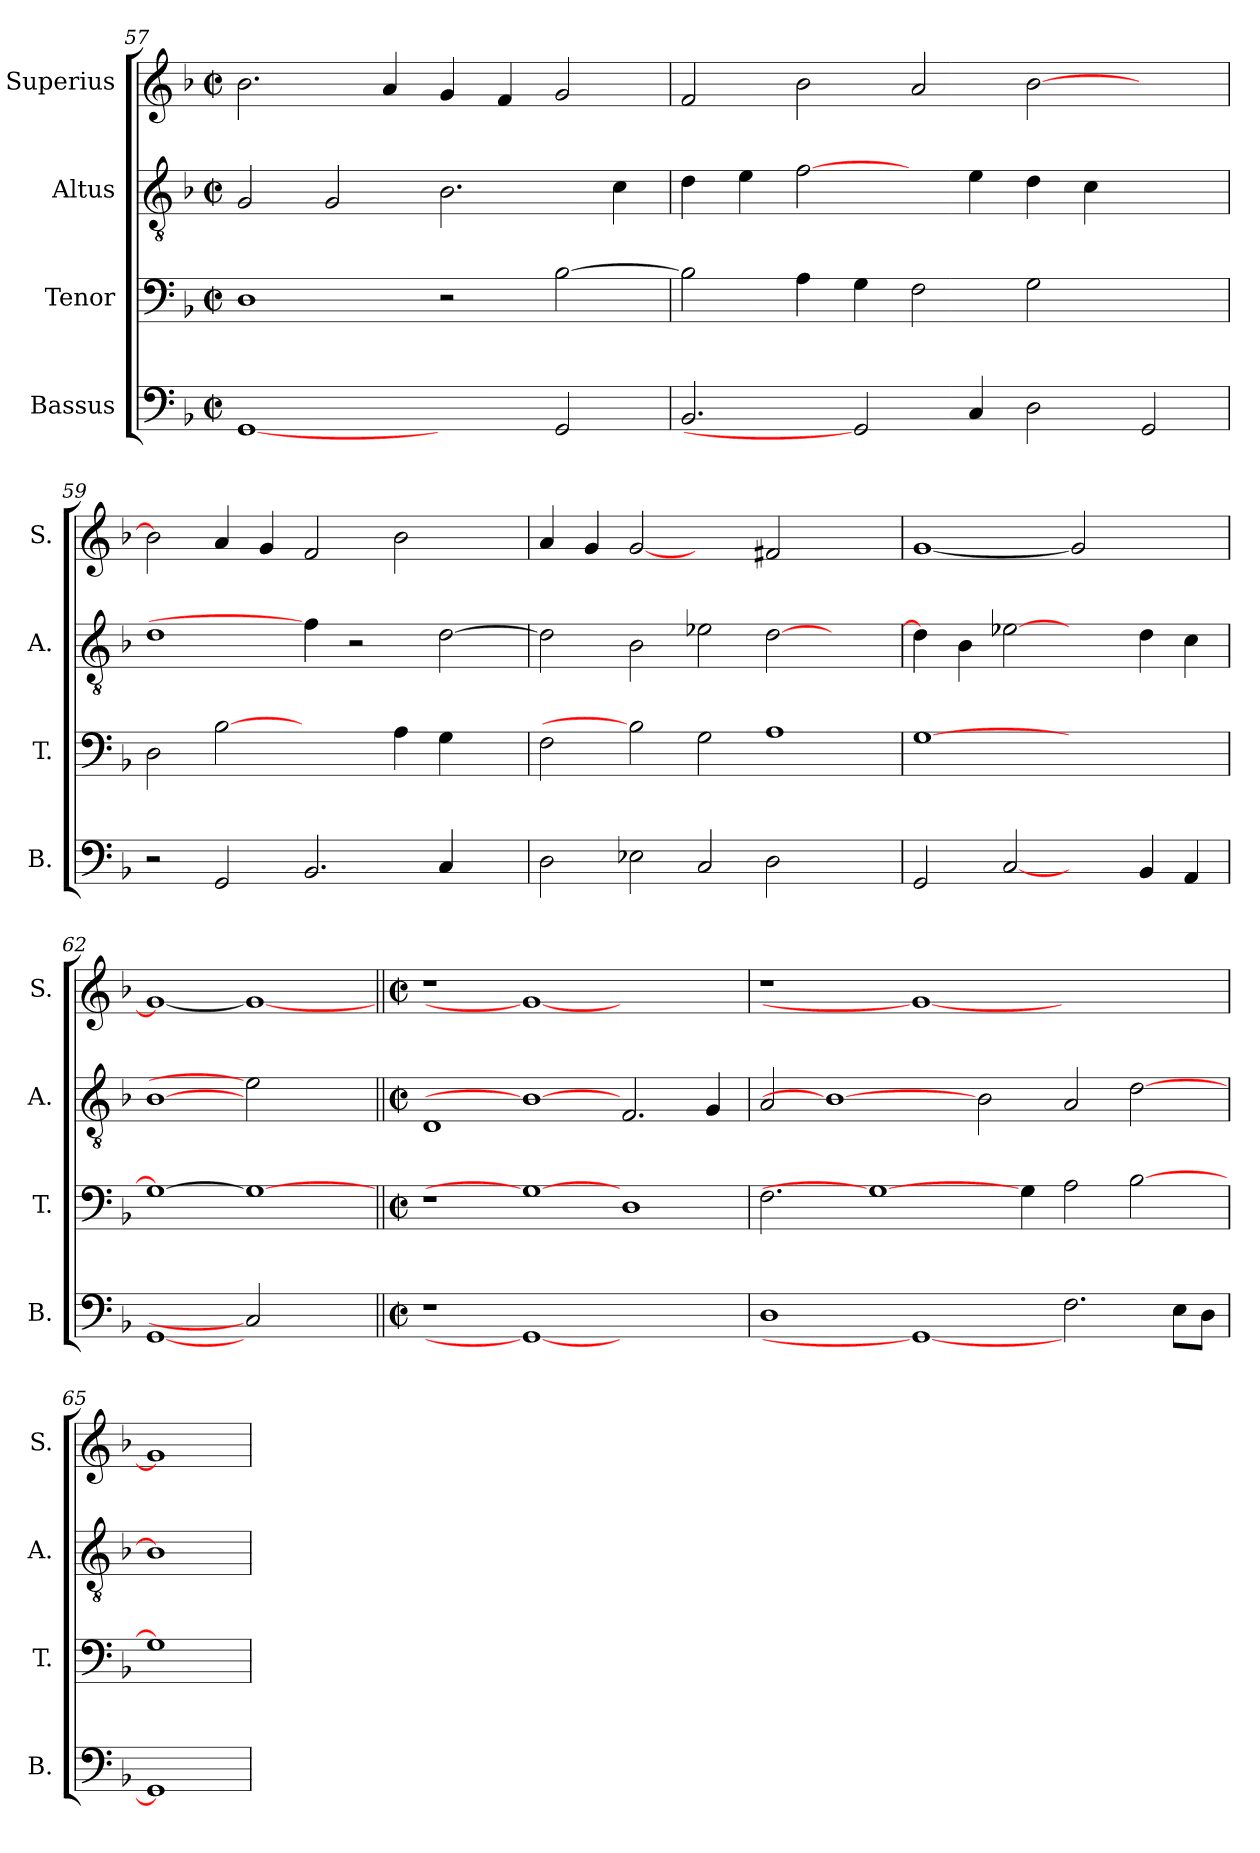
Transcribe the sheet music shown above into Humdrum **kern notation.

**kern	**kern	**kern	**kern
*part4	*part3	*part2	*part1
*staff4	*staff3	*staff2	*staff1
*I"Bassus	*I"Tenor	*I"Altus	*I"Superius
*I'B.	*I'T.	*I'A.	*I'S.
*clefF4	*clefF4	*clefGv2	*clefG2
*	*	*ITrd7c12	*
*k[b-]	*k[b-]	*k[b-]	*k[b-]
*F:	*F:	*F:	*F:
*M2/2	*M2/2	*M2/2	*M2/2
*met(c|)	*met(c|)	*met(c|)	*met(c|)
=57	=57	=57	=57
[1GGi	1Di	2GGi/	2.b-i\
.	.	2GGi/	.
.	.	.	4ai/
2ryy	2r	2.BB-i\	4gi/
.	.	.	4fi/
2GGi/	[>2B-i\	.	2gi/
.	.	4Ci\	.
=58	=58	=58	=58
2.BB-i/	2B-i\]	4Di\	2fi/
.	.	4Ei\	.
.	4Ai\	[2Fi\	2b-i\
2GGi]	4Gi\	.	.
.	2Fi\	4ryy	2ai/
4Ci/	.	4Ei\	.
2Di\	2Gi\	4Di\	[>2b-i\
.	.	4Ci\	.
2GGi/	2ryy	2ryy	2ryy
!!LO:PB:g=z
=59	=59	=59	=59
2r	2Di\	1Di	2b-i\]
2GGi/	[2B-i	.	4ai/
.	.	.	4gi/
2.BB-i/	2ryy	4Fi\]	2fi/
.	.	2r	.
.	4Ai\	.	2b-i\
4Ci/	4Gi\	[>2Di\	.
4ryy	4ryy	.	4ryy
=60	=60	=60	=60
2Di\	2Fi\	2Di\]	4ai/
.	.	.	4gi/
2E-Xi\	2B-i]	2BB-i\	[2gi
2Ci/	2Gi\	2E-Xi\	2ryy
2Di\	1Ai	[>2Di\	2f#Xi/
2ryy	.	2ryy	2ryy
=61	=61	=61	=61
2GGi/	[>1Gi	4Di\]	[<1gi
.	.	4BB-i\	.
[2Ci	.	[2E-Xi	.
2ryy	1ryy	2ryy	2gi]
4BB-i/	.	4Di\	2ryy
4AAi/	.	4Ci\	.
=62	=62	=62	=62
[1GGi	1Gi_>	[1BB-i	1gi_<
2Ci]	1Gi_	2E-i]	1gi_
2ryy	.	2ryy	.
!!LO:LB:g=z
=63||	=63||	=63||	=63||
*M2/2	*M2/2	*M2/2	*M2/2
*met(c|)	*met(c|)	*met(c|)	*met(c|)
!LO:N:vis=1	!	!	!LO:N:vis=1
1r	1r	1DDi	1r
1GGi_	1Gi_	1BB-i_	1gi_
1ryy	1Di	2.FFi/	1ryy
.	.	4GGi/	.
=64	=64	=64	=64
!	!	!	!LO:N:vis=1
1Di	2.Fi\	2AAi/	1r
.	.	1BB-i_	.
.	1Gi_	.	.
1GGi_	.	.	1gi_
.	.	2BB-i\	.
.	4Gi\	.	.
2.Fi\	2Ai\	2AAi/	1ryy
.	[>2B-i\	[>2Di\	.
8Ei\L	.	.	.
8Di\J	.	.	.
=65	=65	=65	=65
1GGi]	1Gi]	1BB-i]	1gi]
=	=	=	=
*-	*-	*-	*-
